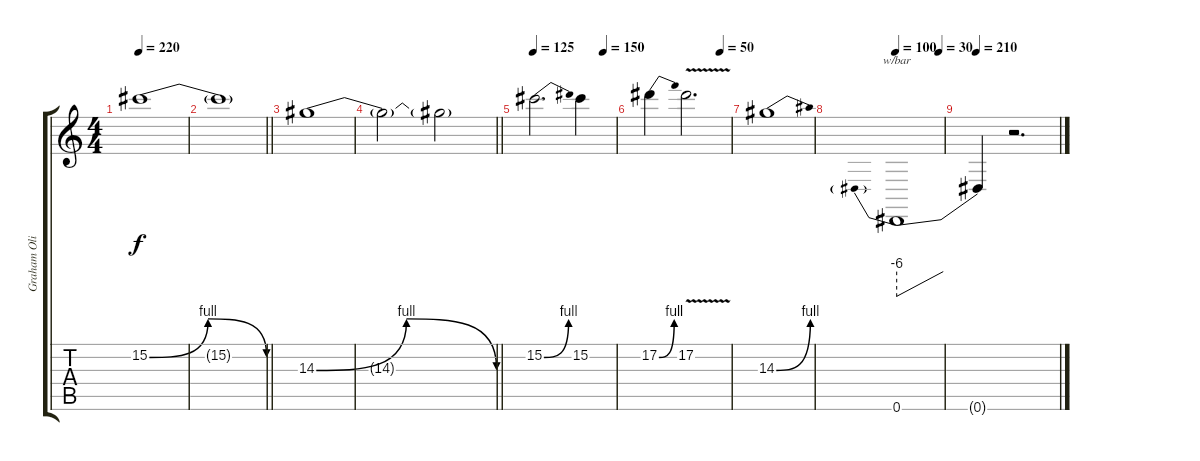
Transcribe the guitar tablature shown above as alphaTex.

\track ("Graham Oliver" "Graham Oli") {instrument distortionguitar}
\staff {score tabs}
\tuning (Eb4 Bb3 Gb3 Db3 Ab2 Eb2) {hide}
\ts (4 4)
\tempo 220
\clef g2
\ks c
15.2{be (bendrelease 0 0 15 4 30 4 60 0)}.1{dy f} |
\barLineRight lightlight
15.2{t}.1 |
14.3{be (bendrelease 0 0 10 4 40 4 60 0)}.1 |
\barLineRight lightlight
14.3{t}.2 14.3{t}.2 |
\tempo 125
\tempo (150 0.8541666666666666)
15.2{be (bend 0 0 60 4)}.2{d} 15.2.4 |
\tempo (50 0.875)
17.2{be (bend 0 0 60 4)}.4 17.2{v}.2{d} |
14.3{be (bend 0 0 60 4)}.1 |
\tempo 100
\tempo (30 0.90625)
0.6.1{tbe (predivedive default 0 -24 60 0)} |
\tempo 210
0.6{t}.4 r.2{d}
